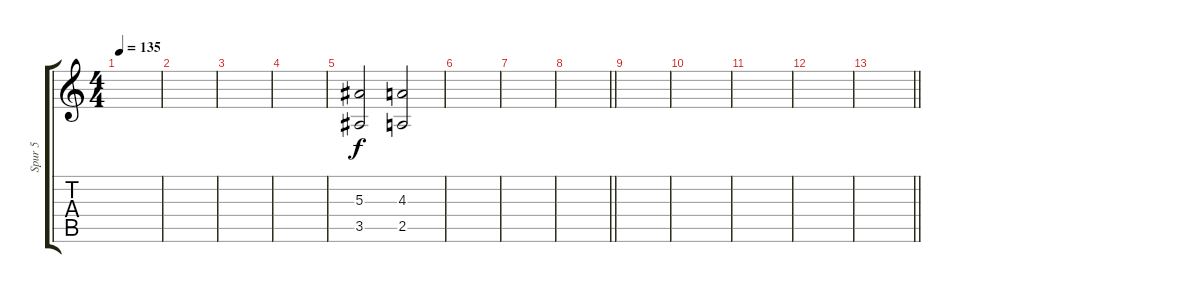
\track ("Spur 5" "Spur 5") {instrument acousticguitarsteel}
\staff {score tabs}
\tuning (D4 A3 F3 C3 G2 D2) {hide}
\ts (4 4)
\tempo 135
\clef g2
\ks c
|
|
|
|
(5.3 3.5).2 (4.3 2.5).2 |
|
|
\barLineRight lightlight
|
|
|
|
|
\barLineRight lightlight
